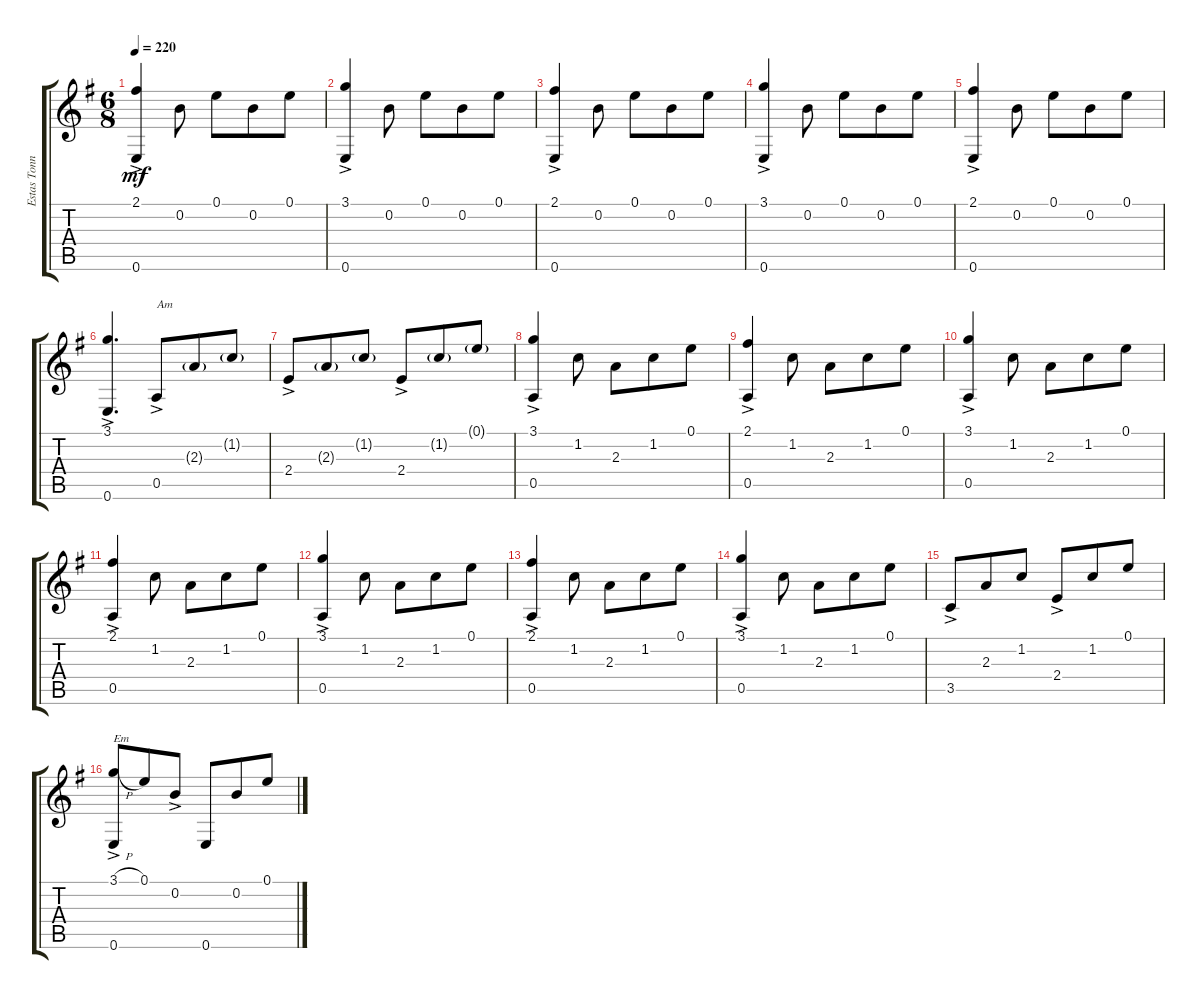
\track ("Estas Tonné" "Estas Tonn") {instrument acousticguitarnylon}
\staff {score tabs}
\tuning (E4 B3 G3 D3 A2 E2) {hide}
\ts (6 8)
\tempo 220
\clef g2
\ks eminor
(2.1{ac} 0.6{ac}).4{dy mf} 0.2.8 0.1.8 0.2.8 0.1.8 |
(3.1{ac} 0.6{ac}).4 0.2.8 0.1.8 0.2.8 0.1.8 |
(2.1{ac} 0.6{ac}).4 0.2.8 0.1.8 0.2.8 0.1.8 |
(3.1{ac} 0.6{ac}).4 0.2.8 0.1.8 0.2.8 0.1.8 |
(2.1{ac} 0.6{ac}).4 0.2.8 0.1.8 0.2.8 0.1.8 |
(3.1{ac} 0.6{ac}).4{d} 0.5{ac}.8{txt "Am"} 2.3{g}.8 1.2{g}.8 |
2.4{ac}.8 2.3{g}.8 1.2{g}.8 2.4{ac}.8 1.2{g}.8 0.1{g}.8 |
(3.1{ac} 0.5{ac}).4 1.2.8 2.3.8 1.2.8 0.1.8 |
(2.1{ac} 0.5).4 1.2.8 2.3.8 1.2.8 0.1.8 |
(3.1{ac} 0.5{ac}).4 1.2.8 2.3.8 1.2.8 0.1.8 |
(2.1{ac} 0.5).4 1.2.8 2.3.8 1.2.8 0.1.8 |
(3.1{ac} 0.5{ac}).4 1.2.8 2.3.8 1.2.8 0.1.8 |
(2.1{ac} 0.5).4 1.2.8 2.3.8 1.2.8 0.1.8 |
(3.1{ac} 0.5).4 1.2.8 2.3.8 1.2.8 0.1.8 |
3.5{ac}.8 2.3.8 1.2.8 2.4{ac}.8 1.2.8 0.1.8 |
(3.1{h ac} 0.6).8{txt "Em"} 0.1.8 0.2{ac}.8 0.6.8 0.2.8 0.1.8
